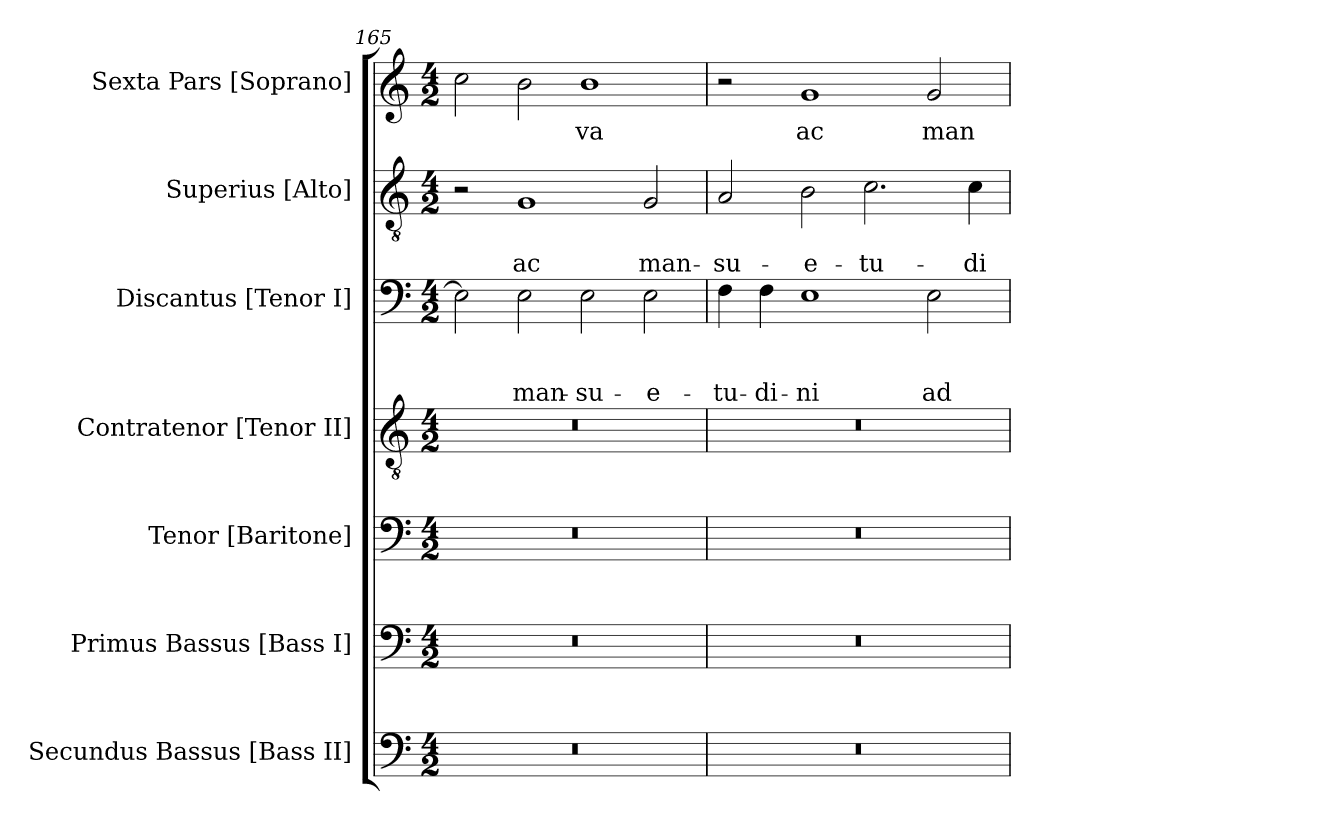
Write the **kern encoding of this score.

**kern	**kern	**kern	**kern	**kern	**text	**text	**text	**kern	**text	**text	**kern	**text
*part7	*part6	*part5	*part4	*part3	*part3	*part3	*part3	*part2	*part2	*part2	*part1	*part1
*staff7	*staff6	*staff5	*staff4	*staff3	*staff3	*staff3	*staff3	*staff2	*staff2	*staff2	*staff1	*staff1
*I"Secundus Bassus [Bass II]	*I"Primus Bassus [Bass I]	*I"Tenor [Baritone]	*I"Contratenor [Tenor II]	*I"Discantus [Tenor I]	*	*	*	*I"Superius [Alto]	*	*	*I"Sexta Pars [Soprano]	*
*I'B II	*I'B I	*I'Bar	*I'T II	*I'T I	*	*	*	*I'A	*	*	*I'S	*
*clefF4	*clefF4	*clefF4	*clefGv2	*clefF4	*	*	*	*clefGv2	*	*	*clefG2	*
*k[]	*k[]	*k[]	*k[]	*k[]	*	*	*	*k[]	*	*	*k[]	*
*C:	*C:	*C:	*C:	*C:	*	*	*	*C:	*	*	*C:	*
*M4/2	*M4/2	*M4/2	*M4/2	*M4/2	*	*	*	*M4/2	*	*	*M4/2	*
=165	=165	=165	=165	=165	=165	=165	=165	=165	=165	=165	=165	=165
0r	0r	0r	0r	2E\]	.	.	.	2r	.	.	2cc\	.
!	!	!	!	!	!	!	!LO:LY:b	!	!	!LO:LY:b	!	!
.	.	.	.	2E\	.	.	man-	1G	.	ac	2b\	.
!	!	!	!	!	!	!	!LO:LY:b	!	!	!	!	!LO:LY:b
.	.	.	.	2E\	.	.	-su-	.	.	.	1b	-va
!	!	!	!	!	!	!	!LO:LY:b	!	!	!LO:LY:b	!	!
.	.	.	.	2E\	.	.	-e-	2G/	.	man-	.	.
=166	=166	=166	=166	=166	=166	=166	=166	=166	=166	=166	=166	=166
!	!	!	!	!	!	!	!LO:LY:b	!	!	!LO:LY:b	!	!
0r	0r	0r	0r	4F\	.	.	-tu-	2A/	.	-su-	2r	.
!	!	!	!	!	!	!	!LO:LY:b	!	!	!	!	!
.	.	.	.	4F\	.	.	-di-	.	.	.	.	.
!	!	!	!	!	!	!	!LO:LY:b	!	!	!LO:LY:b	!	!LO:LY:b
.	.	.	.	1E	.	.	-ni	2B\	.	-e-	1g	ac
!	!	!	!	!	!	!	!	!	!	!LO:LY:b	!	!
.	.	.	.	.	.	.	.	2.c\	.	-tu-	.	.
!	!	!	!	!	!	!	!LO:LY:b	!	!	!	!	!LO:LY:b
.	.	.	.	2E\	.	.	ad-	.	.	.	2g/	man-
!	!	!	!	!	!	!	!	!	!	!LO:LY:b	!	!
.	.	.	.	.	.	.	.	4c\	.	-di-	.	.
=	=	=	=	=	=	=	=	=	=	=	=	=
*-	*-	*-	*-	*-	*-	*-	*-	*-	*-	*-	*-	*-
